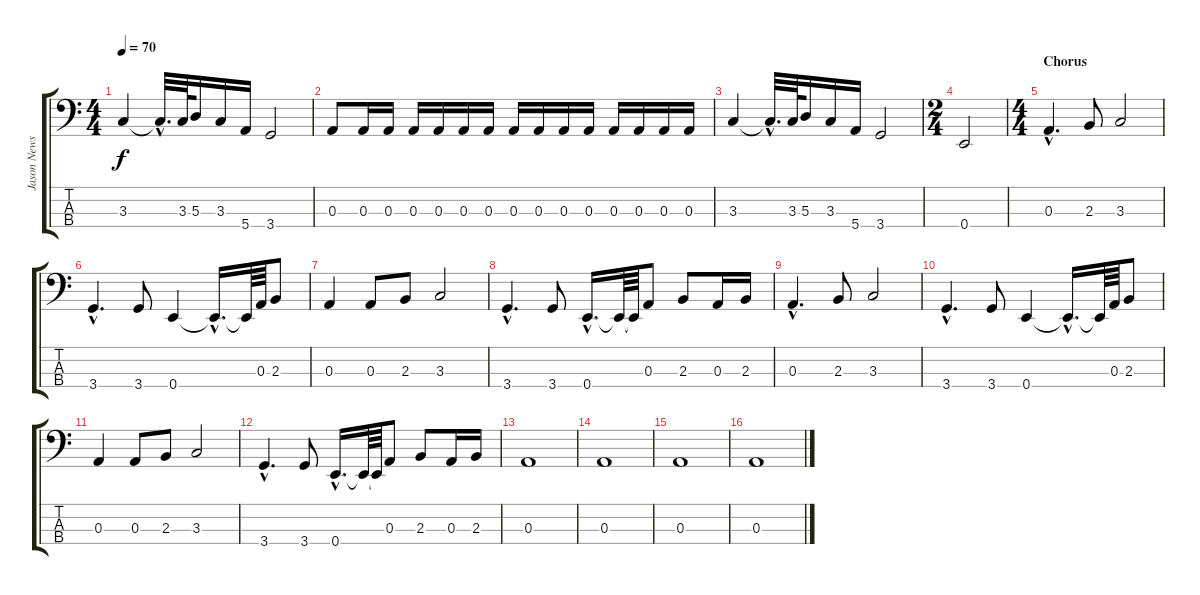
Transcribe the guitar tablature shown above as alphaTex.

\track ("Jason Newsted (Bass)" "Jason News") {instrument electricbasspick}
\staff {score tabs}
\tuning (G2 D2 A1 E1) {hide}
\ts (4 4)
\tempo 70
\clef f4
\ks c
3.3.4{dy f} 3.3{hac t}.32{d} 3.3.64 5.3.16 3.3.16 5.4.16 3.4.2 |
0.3.8 0.3.16 0.3.16 0.3.16 0.3.16 0.3.16 0.3.16 0.3.16 0.3.16 0.3.16 0.3.16 0.3.16 0.3.16 0.3.16 0.3.16 |
3.3.4 3.3{hac t}.32{d} 3.3.64 5.3.16 3.3.16 5.4.16 3.4.2 |
\ts (2 4)
0.4.2 |
\ts (4 4)
\section ("" "Chorus")
0.3{hac}.4{d} 2.3.8 3.3.2 |
3.4{hac}.4{d} 3.4.8 0.4.4 0.4{hac t}.16{d} 0.4{t}.64 0.3.64 2.3.8 |
0.3.4 0.3.8 2.3.8 3.3.2 |
3.4{hac}.4{d} 3.4.8 0.4{hac}.16{d} 0.4{t}.64 0.4{t}.64 0.3.8 2.3.8 0.3.16 2.3.16 |
0.3{hac}.4{d} 2.3.8 3.3.2 |
3.4{hac}.4{d} 3.4.8 0.4.4 0.4{hac t}.16{d} 0.4{t}.64 0.3.64 2.3.8 |
0.3.4 0.3.8 2.3.8 3.3.2 |
3.4{hac}.4{d} 3.4.8 0.4{hac}.16{d} 0.4{t}.64 0.4{t}.64 0.3.8 2.3.8 0.3.16 2.3.16 |
0.3.1 |
0.3.1 |
0.3.1 |
0.3.1
